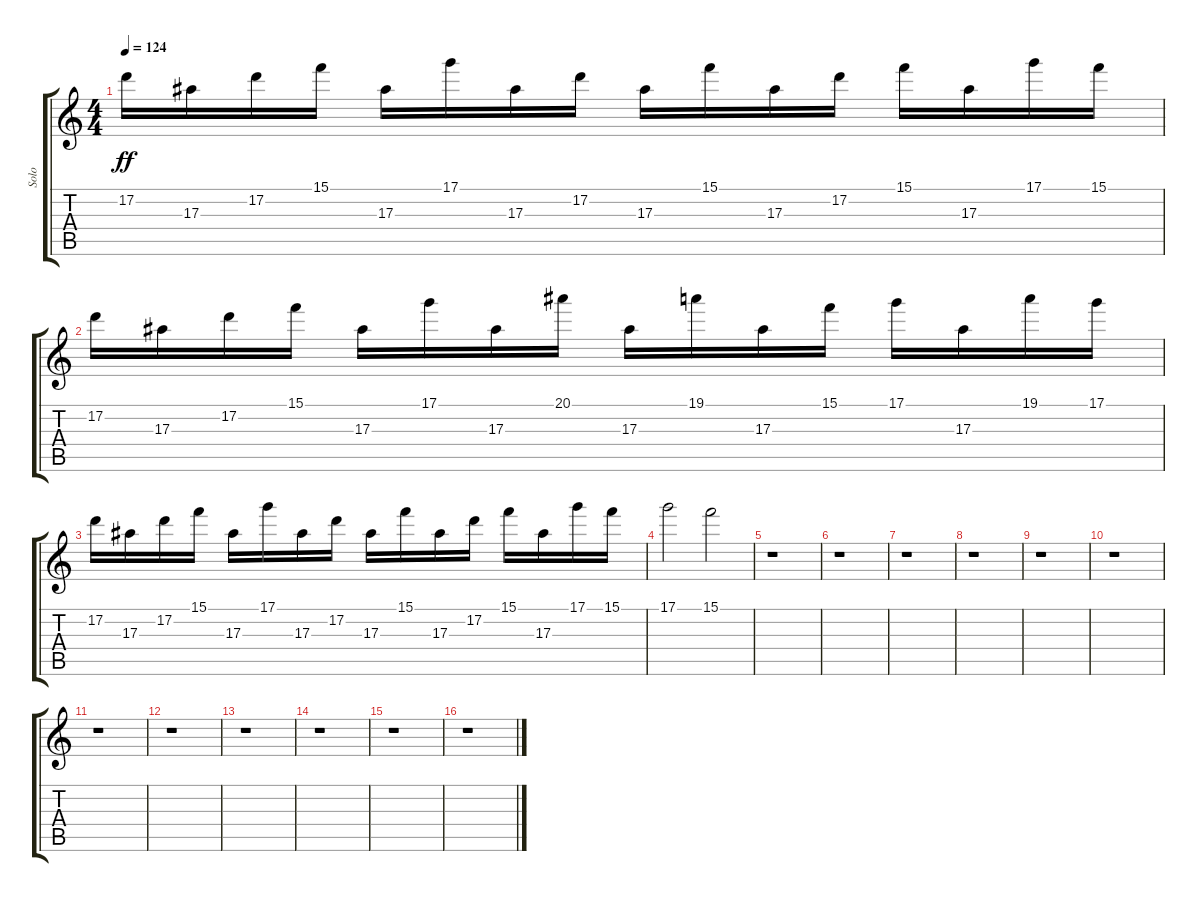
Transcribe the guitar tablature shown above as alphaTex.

\track ("Solo" "Solo") {instrument overdrivenguitar}
\staff {score tabs}
\tuning (D4 A3 F3 C3 G2 D2) {hide}
\ts (4 4)
\tempo 124
\clef g2
\ks c
17.2.16{dy ff} 17.3.16 17.2.16 15.1.16 17.3.16 17.1.16 17.3.16 17.2.16 17.3.16 15.1.16 17.3.16 17.2.16 15.1.16 17.3.16 17.1.16 15.1.16 |
17.2.16 17.3.16 17.2.16 15.1.16 17.3.16 17.1.16 17.3.16 20.1.16 17.3.16 19.1.16 17.3.16 15.1.16 17.1.16 17.3.16 19.1.16 17.1.16 |
17.2.16 17.3.16 17.2.16 15.1.16 17.3.16 17.1.16 17.3.16 17.2.16 17.3.16 15.1.16 17.3.16 17.2.16 15.1.16 17.3.16 17.1.16 15.1.16 |
17.1.2 15.1.2 |
r.1 |
r.1 |
r.1 |
r.1 |
r.1 |
r.1 |
r.1 |
r.1 |
r.1 |
r.1 |
r.1 |
r.1
